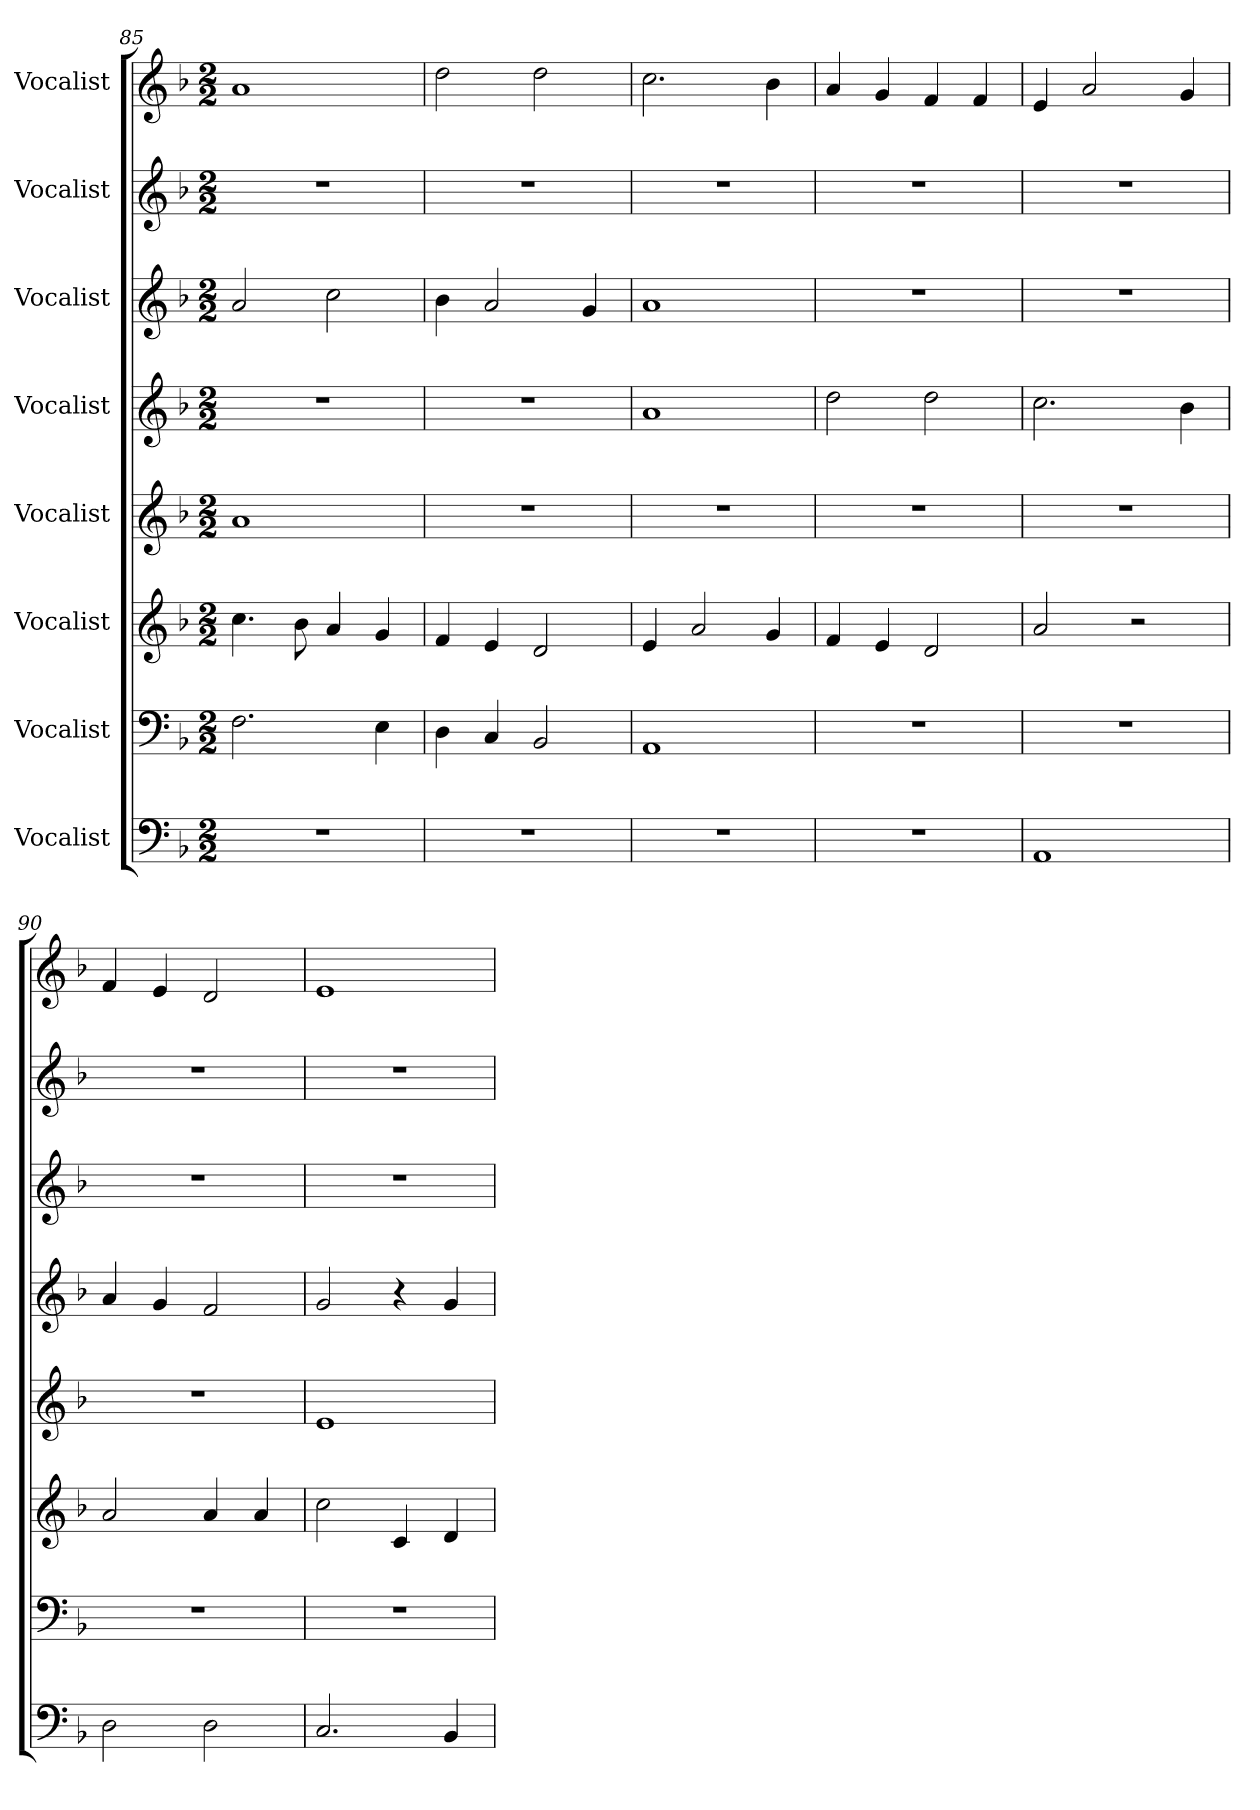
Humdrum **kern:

**kern	**kern	**kern	**kern	**kern	**kern	**kern	**kern
*part8	*part7	*part6	*part5	*part4	*part3	*part2	*part1
*staff8	*staff7	*staff6	*staff5	*staff4	*staff3	*staff2	*staff1
*I"Vocalist	*I"Vocalist	*I"Vocalist	*I"Vocalist	*I"Vocalist	*I"Vocalist	*I"Vocalist	*I"Vocalist
*clefF4	*clefF4	*clefG2	*clefG2	*clefG2	*clefG2	*clefG2	*clefG2
*k[b-]	*k[b-]	*k[b-]	*k[b-]	*k[b-]	*k[b-]	*k[b-]	*k[b-]
*M2/2	*M2/2	*M2/2	*M2/2	*M2/2	*M2/2	*M2/2	*M2/2
=85	=85	=85	=85	=85	=85	=85	=85
1r	2.F\	4.cc\	1a	1r	2a/	1r	1a
.	.	8b-\	.	.	.	.	.
.	.	4a/	.	.	2cc\	.	.
.	4E\	4g/	.	.	.	.	.
=86	=86	=86	=86	=86	=86	=86	=86
1r	4D\	4f/	1r	1r	4b-\	1r	2dd\
.	4C/	4e/	.	.	2a/	.	.
.	2BB-/	2d/	.	.	.	.	2dd\
.	.	.	.	.	4g/	.	.
=87	=87	=87	=87	=87	=87	=87	=87
1r	1AA	4e/	1r	1a	1a	1r	2.cc\
.	.	2a/	.	.	.	.	.
.	.	4g/	.	.	.	.	4b-\
=88	=88	=88	=88	=88	=88	=88	=88
1r	1r	4f/	1r	2dd\	1r	1r	4a/
.	.	4e/	.	.	.	.	4g/
.	.	2d/	.	2dd\	.	.	4f/
.	.	.	.	.	.	.	4f/
=89	=89	=89	=89	=89	=89	=89	=89
1AA	1r	2a/	1r	2.cc\	1r	1r	4e/
.	.	.	.	.	.	.	2a/
.	.	2r	.	.	.	.	.
.	.	.	.	4b-\	.	.	4g/
=90	=90	=90	=90	=90	=90	=90	=90
2D\	1r	2a/	1r	4a/	1r	1r	4f/
.	.	.	.	4g/	.	.	4e/
2D\	.	4a/	.	2f/	.	.	2d/
.	.	4a/	.	.	.	.	.
=91	=91	=91	=91	=91	=91	=91	=91
2.C/	1r	2cc\	1e	2g/	1r	1r	1e
.	.	4c/	.	4r	.	.	.
4BB-/	.	4d/	.	4g/	.	.	.
=	=	=	=	=	=	=	=
*-	*-	*-	*-	*-	*-	*-	*-
